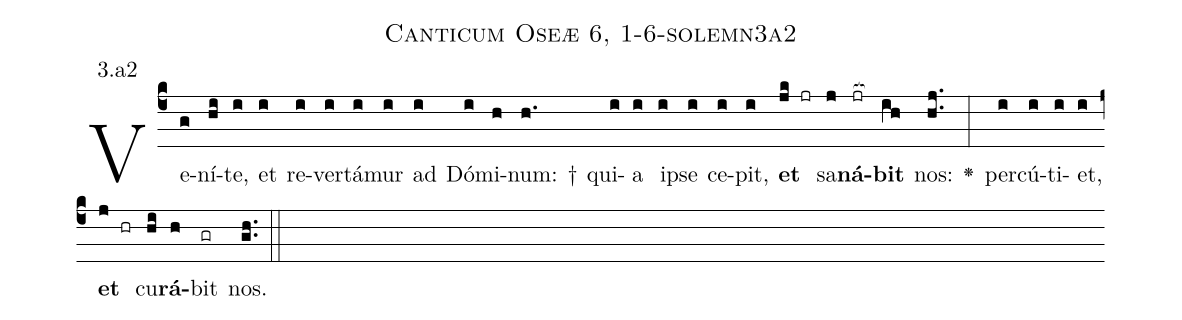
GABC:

name: Canticum Oseæ 6, 1-6-solemn3a2;
annotation: 3.a2;
%%
(c4)Ve(g)ní(hi)te,(i) et(i) re(i)ver(i)tá(i)mur(i) ad(i) Dó(i)mi(h)num: †(h.) qui(i)a(i) i(i)pse(i) ce(i)pit,(i) <b>et</b>(jk jr) sa(j)<b>ná</b>(jr[ocb:1{])<b>bit</b>(ih[ocb:0}]) nos:(hj..) <v>\greheightstar</v>(:) per(i)cú(i)ti(i)et,(i) <b>et</b>(j hr) cu(hi)<b>rá</b>(h)bit(gr) nos.(gh..) (::)


%E(i) u(i) o(j) u(hi) a(h) e.(gh..) (::)
